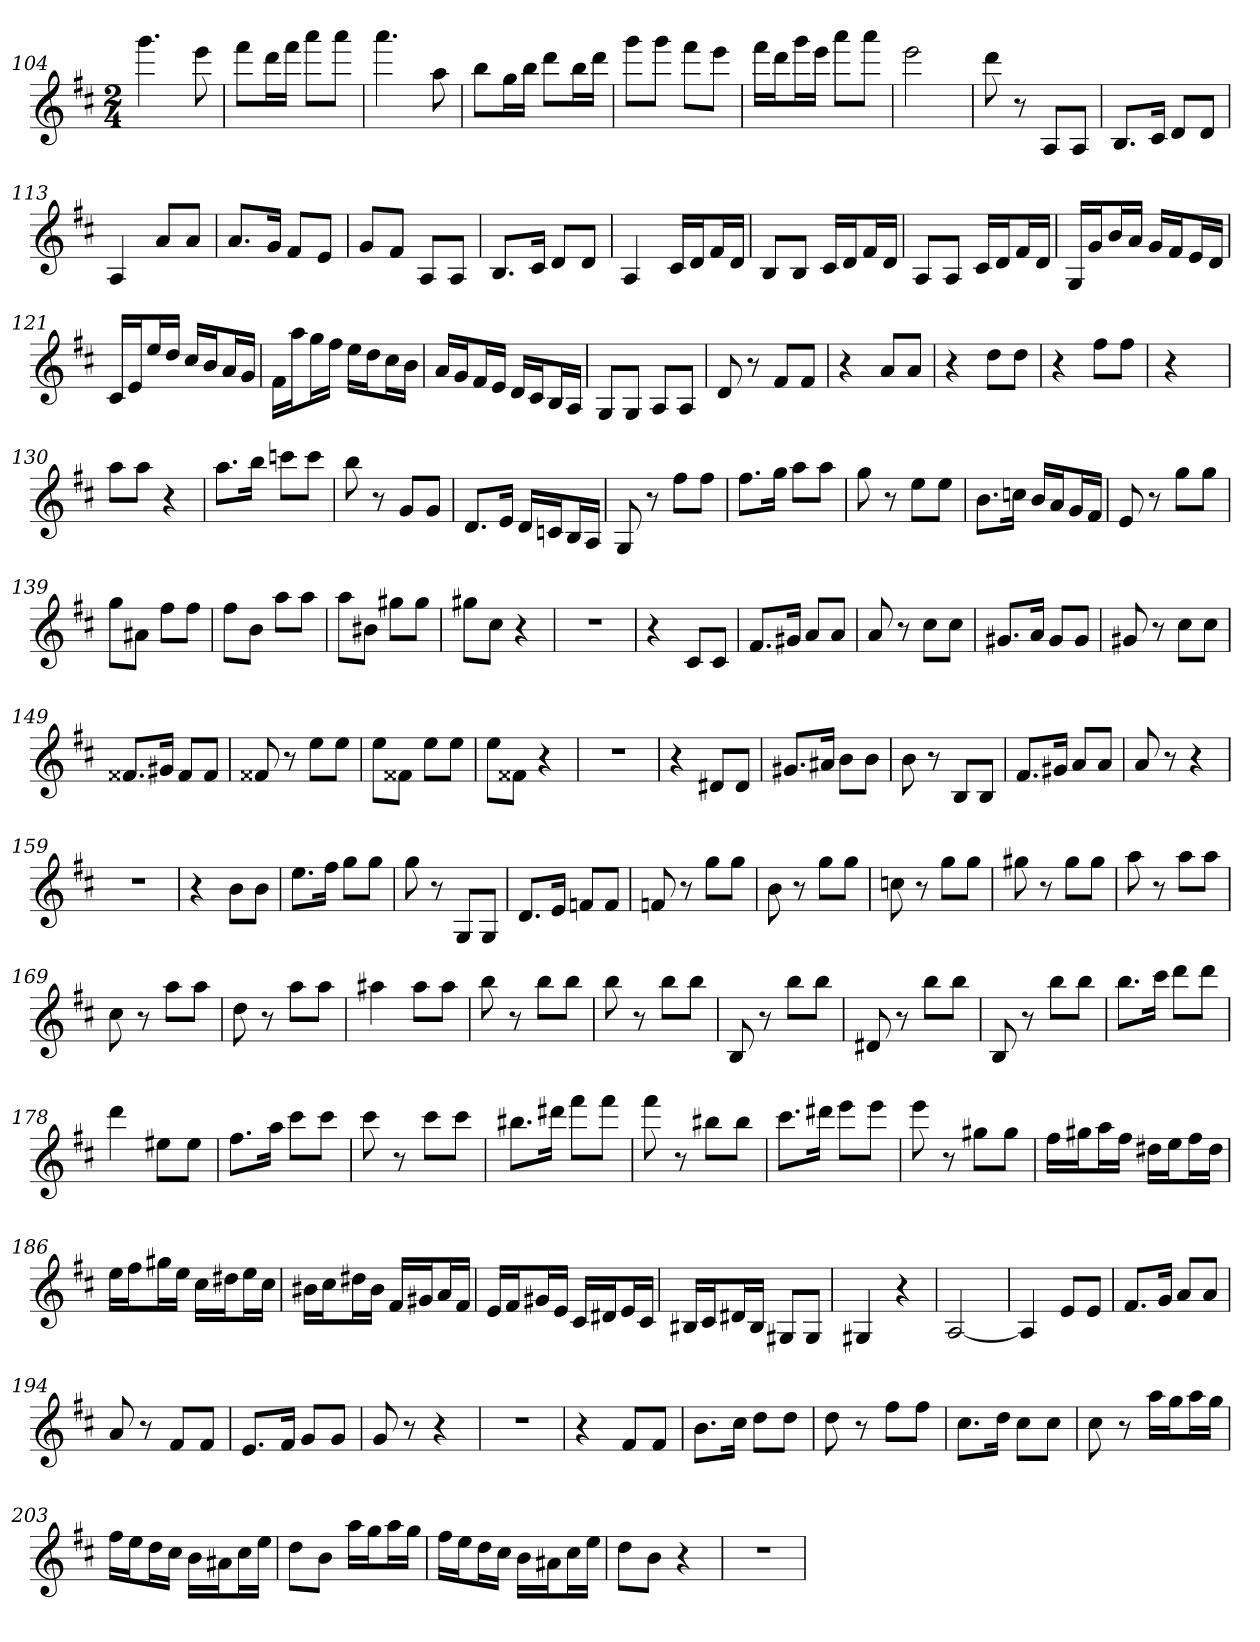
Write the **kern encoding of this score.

**kern
*part1
*staff1
*clefG2
*k[f#c#]
*D:
*M2/4
=104
4.ggg
8eee
=105
8fff#\L
16ddd\L
16fff#\JJ
8aaa\L
8aaa\J
=106
4.aaa
8aa
=107
8bb\L
16gg\L
16bb\JJ
8ddd\L
16bb\L
16ddd\JJ
=108
8ggg\L
8ggg\J
8fff#\L
8eee\J
=109
16fff#\LL
16ddd\J
16ggg\L
16eee\JJ
8aaa\L
8aaa\J
=110
2eee
=111
8ddd
8r
8A/L
8A/J
=112
8.B/L
16c#/Jk
8d/L
8d/J
=113
4A
8a/L
8a/J
=114
8.a/L
16g/Jk
8f#/L
8e/J
=115
8g/L
8f#/J
8A/L
8A/J
=116
8.B/L
16c#/Jk
8d/L
8d/J
=117
4A
16c#/LL
16d/J
16f#/L
16d/JJ
=118
8B/L
8B/J
16c#/LL
16d/J
16f#/L
16d/JJ
=119
8A/L
8A/J
16c#/LL
16d/J
16f#/L
16d/JJ
=120
16G/LL
16g/J
16b/L
16a/JJ
16g/LL
16f#/J
16e/L
16d/JJ
=121
16c#/LL
16e/J
16ee/L
16dd/JJ
16cc#/LL
16b/J
16a/L
16g/JJ
=122
16f#\LL
16aa\J
16gg\L
16ff#\JJ
16ee\LL
16dd\J
16cc#\L
16b\JJ
=123
16a/LL
16g/J
16f#/L
16e/JJ
16d/LL
16c#/J
16B/L
16A/JJ
=124
8G/L
8G/J
8A/L
8A/J
=125
8d
8r
8f#/L
8f#/J
=126
4r
8a/L
8a/J
=127
4r
8dd\L
8dd\J
=128
4r
8ff#\L
8ff#\J
=129
4r
=130
8aa\L
8aa\J
4r
=131
8.aa\L
16bb\Jk
8cccn\L
8ccc\J
=132
8bb
8r
8g/L
8g/J
=133
8.d/L
16e/Jk
16d/LL
16cn/J
16B/L
16A/JJ
=134
8G
8r
8ff#\L
8ff#\J
=135
8.ff#\L
16gg\Jk
8aa\L
8aa\J
=136
8gg
8r
8ee\L
8ee\J
=137
8.b\L
16ccn\Jk
16b/LL
16a/J
16g/L
16f#/JJ
=138
8e
8r
8gg\L
8gg\J
=139
8gg\L
8a#X\J
8ff#\L
8ff#\J
=140
8ff#\L
8b\J
8aa\L
8aa\J
=141
8aa\L
8b#X\J
8gg#X\L
8gg#\J
=142
8gg#X\L
8cc#\J
4r
=143
2r
=144
4r
8c#/L
8c#/J
=145
8.f#/L
16g#X/Jk
8a/L
8a/J
=146
8a
8r
8cc#\L
8cc#\J
=147
8.g#X/L
16a/Jk
8g#/L
8g#/J
=148
8g#X
8r
8cc#\L
8cc#\J
=149
8.f##X/L
16g#X/Jk
8f##/L
8f##/J
=150
8f##X
8r
8ee\L
8ee\J
=151
8ee\L
8f##X\J
8ee\L
8ee\J
=152
8ee\L
8f##X\J
4r
=153
2r
=154
4r
8d#X/L
8d#/J
=155
8.g#X/L
16a#X/Jk
8b\L
8b\J
=156
8b
8r
8B/L
8B/J
=157
8.f#/L
16g#X/Jk
8a/L
8a/J
=158
8a
8r
4r
=159
2r
=160
4r
8b\L
8b\J
=161
8.ee\L
16ff#\Jk
8gg\L
8gg\J
=162
8gg
8r
8G/L
8G/J
=163
8.d/L
16e/Jk
8fn/L
8f/J
=164
8fn
8r
8gg\L
8gg\J
=165
8b
8r
8gg\L
8gg\J
=166
8ccn
8r
8gg\L
8gg\J
=167
8gg#X
8r
8gg#\L
8gg#\J
=168
8aa
8r
8aa\L
8aa\J
=169
8cc#
8r
8aa\L
8aa\J
=170
8dd
8r
8aa\L
8aa\J
=171
4aa#X
8aa#\L
8aa#\J
=172
8bb
8r
8bb\L
8bb\J
=173
8bb
8r
8bb\L
8bb\J
=174
8B
8r
8bb\L
8bb\J
=175
8d#X
8r
8bb\L
8bb\J
=176
8B
8r
8bb\L
8bb\J
=177
8.bb\L
16ccc#\Jk
8ddd\L
8ddd\J
=178
4ddd
8ee#X\L
8ee#\J
=179
8.ff#\L
16aa\Jk
8ccc#\L
8ccc#\J
=180
8ccc#
8r
8ccc#\L
8ccc#\J
=181
8.bb#X\L
16ddd#X\Jk
8fff#\L
8fff#\J
=182
8fff#
8r
8bb#X\L
8bb#\J
=183
8.ccc#\L
16ddd#X\Jk
8eee\L
8eee\J
=184
8eee
8r
8gg#X\L
8gg#\J
=185
16ff#\LL
16gg#X\J
16aa\L
16ff#\JJ
16dd#X\LL
16ee\J
16ff#\L
16dd#\JJ
=186
16ee\LL
16ff#\J
16gg#X\L
16ee\JJ
16cc#\LL
16dd#X\J
16ee\L
16cc#\JJ
=187
16b#X\LL
16cc#\J
16dd#X\L
16b#\JJ
16f#/LL
16g#X/J
16a/L
16f#/JJ
=188
16e/LL
16f#/J
16g#X/L
16e/JJ
16c#/LL
16d#X/J
16e/L
16c#/JJ
=189
16B#X/LL
16c#/J
16d#X/L
16B#/JJ
8G#X/L
8G#/J
=190
4G#X
4r
=191
[2A
=192
4A]
8e/L
8e/J
=193
8.f#/L
16g/Jk
8a/L
8a/J
=194
8a
8r
8f#/L
8f#/J
=195
8.e/L
16f#/Jk
8g/L
8g/J
=196
8g
8r
4r
=197
2r
=198
4r
8f#/L
8f#/J
=199
8.b\L
16cc#\Jk
8dd\L
8dd\J
=200
8dd
8r
8ff#\L
8ff#\J
=201
8.cc#\L
16dd\Jk
8cc#\L
8cc#\J
=202
8cc#
8r
16aa\LL
16gg\J
16aa\L
16gg\JJ
=203
16ff#\LL
16ee\J
16dd\L
16cc#\JJ
16b\LL
16a#X\J
16cc#\L
16ee\JJ
=204
8dd\L
8b\J
16aa\LL
16gg\J
16aa\L
16gg\JJ
=205
16ff#\LL
16ee\J
16dd\L
16cc#\JJ
16b\LL
16a#X\J
16cc#\L
16ee\JJ
=206
8dd\L
8b\J
4r
=207
2r
=
*-
